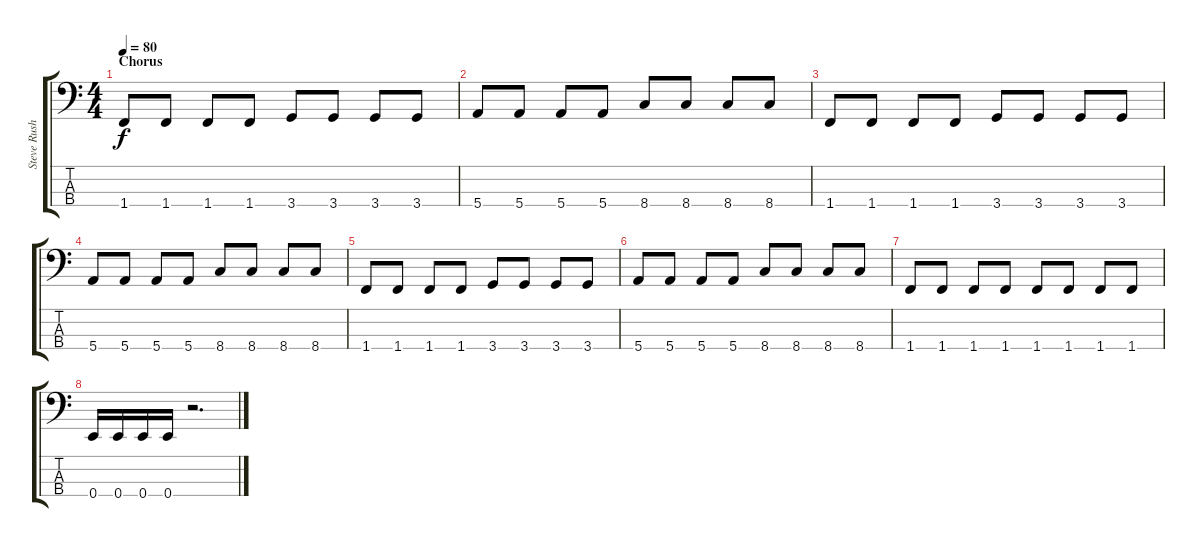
\track ("Steve Rushton" "Steve Rush") {instrument electricbasspick}
\staff {score tabs}
\tuning (G2 D2 A1 E1) {hide}
\ts (4 4)
\section ("" "Chorus")
\tempo 80
\clef f4
\ks c
1.4.8{dy f} 1.4.8 1.4.8 1.4.8 3.4.8 3.4.8 3.4.8 3.4.8 |
5.4.8 5.4.8 5.4.8 5.4.8 8.4.8 8.4.8 8.4.8 8.4.8 |
1.4.8 1.4.8 1.4.8 1.4.8 3.4.8 3.4.8 3.4.8 3.4.8 |
5.4.8 5.4.8 5.4.8 5.4.8 8.4.8 8.4.8 8.4.8 8.4.8 |
1.4.8 1.4.8 1.4.8 1.4.8 3.4.8 3.4.8 3.4.8 3.4.8 |
5.4.8 5.4.8 5.4.8 5.4.8 8.4.8 8.4.8 8.4.8 8.4.8 |
1.4.8 1.4.8 1.4.8 1.4.8 1.4.8 1.4.8 1.4.8 1.4.8 |
0.4.16 0.4.16 0.4.16 0.4.16 r.2{d}
